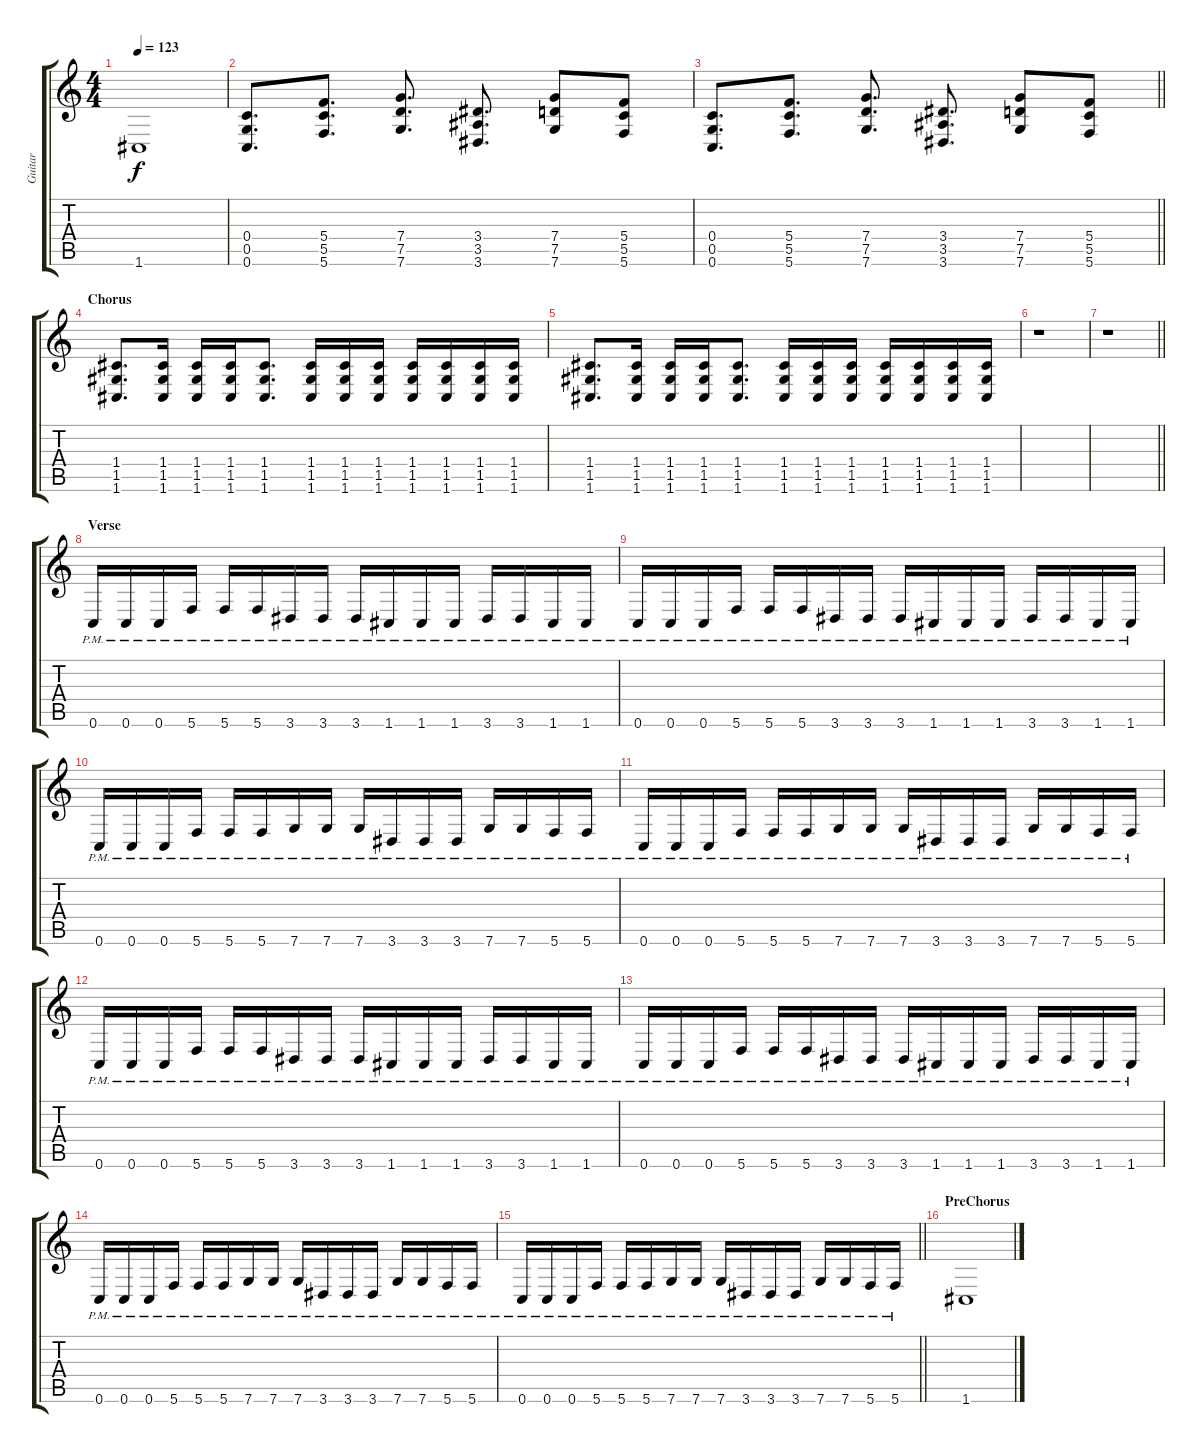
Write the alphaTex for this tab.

\track ("Guitar" "Guitar") {instrument distortionguitar}
\staff {score tabs}
\tuning (D4 A3 F3 C3 G2 C2) {hide}
\ts (4 4)
\tempo 123
\clef g2
\ks c
1.6{t}.1{dy f} |
(0.4 0.5 0.6).8{d volume 16 balance 0 instrument distortionguitar} (5.4 5.5 5.6).8{d} (7.4 7.5 7.6).8{d} (3.4 3.5 3.6).8{d} (7.4 7.5 7.6).8 (5.4 5.5 5.6).8 |
\barLineRight lightlight
(0.4 0.5 0.6).8{d} (5.4 5.5 5.6).8{d} (7.4 7.5 7.6).8{d} (3.4 3.5 3.6).8{d} (7.4 7.5 7.6).8 (5.4 5.5 5.6).8 |
\section ("" "Chorus")
(1.4 1.5 1.6).8{d} (1.4 1.5 1.6).16 (1.4 1.5 1.6).16 (1.4 1.5 1.6).16 (1.4 1.5 1.6).8{d} (1.4 1.5 1.6).16 (1.4 1.5 1.6).16 (1.4 1.5 1.6).16 (1.4 1.5 1.6).16 (1.4 1.5 1.6).16 (1.4 1.5 1.6).16 (1.4 1.5 1.6).16 |
(1.4 1.5 1.6).8{d} (1.4 1.5 1.6).16 (1.4 1.5 1.6).16 (1.4 1.5 1.6).16 (1.4 1.5 1.6).8{d} (1.4 1.5 1.6).16 (1.4 1.5 1.6).16 (1.4 1.5 1.6).16 (1.4 1.5 1.6).16 (1.4 1.5 1.6).16 (1.4 1.5 1.6).16 (1.4 1.5 1.6).16 |
r.1 |
\barLineRight lightlight
r.1 |
\section ("" "Verse")
0.6{pm}.16 0.6{pm}.16 0.6{pm}.16 5.6{pm}.16 5.6{pm}.16 5.6{pm}.16 3.6{pm}.16 3.6{pm}.16 3.6{pm}.16 1.6{pm}.16 1.6{pm}.16 1.6{pm}.16 3.6{pm}.16 3.6{pm}.16 1.6{pm}.16 1.6{pm}.16 |
0.6{pm}.16 0.6{pm}.16 0.6{pm}.16 5.6{pm}.16 5.6{pm}.16 5.6{pm}.16 3.6{pm}.16 3.6{pm}.16 3.6{pm}.16 1.6{pm}.16 1.6{pm}.16 1.6{pm}.16 3.6{pm}.16 3.6{pm}.16 1.6{pm}.16 1.6{pm}.16 |
0.6{pm}.16 0.6{pm}.16 0.6{pm}.16 5.6{pm}.16 5.6{pm}.16 5.6{pm}.16 7.6{pm}.16 7.6{pm}.16 7.6{pm}.16 3.6{pm}.16 3.6{pm}.16 3.6{pm}.16 7.6{pm}.16 7.6{pm}.16 5.6{pm}.16 5.6{pm}.16 |
0.6{pm}.16 0.6{pm}.16 0.6{pm}.16 5.6{pm}.16 5.6{pm}.16 5.6{pm}.16 7.6{pm}.16 7.6{pm}.16 7.6{pm}.16 3.6{pm}.16 3.6{pm}.16 3.6{pm}.16 7.6{pm}.16 7.6{pm}.16 5.6{pm}.16 5.6{pm}.16 |
0.6{pm}.16 0.6{pm}.16 0.6{pm}.16 5.6{pm}.16 5.6{pm}.16 5.6{pm}.16 3.6{pm}.16 3.6{pm}.16 3.6{pm}.16 1.6{pm}.16 1.6{pm}.16 1.6{pm}.16 3.6{pm}.16 3.6{pm}.16 1.6{pm}.16 1.6{pm}.16 |
0.6{pm}.16 0.6{pm}.16 0.6{pm}.16 5.6{pm}.16 5.6{pm}.16 5.6{pm}.16 3.6{pm}.16 3.6{pm}.16 3.6{pm}.16 1.6{pm}.16 1.6{pm}.16 1.6{pm}.16 3.6{pm}.16 3.6{pm}.16 1.6{pm}.16 1.6{pm}.16 |
0.6{pm}.16 0.6{pm}.16 0.6{pm}.16 5.6{pm}.16 5.6{pm}.16 5.6{pm}.16 7.6{pm}.16 7.6{pm}.16 7.6{pm}.16 3.6{pm}.16 3.6{pm}.16 3.6{pm}.16 7.6{pm}.16 7.6{pm}.16 5.6{pm}.16 5.6{pm}.16 |
\barLineRight lightlight
0.6{pm}.16 0.6{pm}.16 0.6{pm}.16 5.6{pm}.16 5.6{pm}.16 5.6{pm}.16 7.6{pm}.16 7.6{pm}.16 7.6{pm}.16 3.6{pm}.16 3.6{pm}.16 3.6{pm}.16 7.6{pm}.16 7.6{pm}.16 5.6{pm}.16 5.6{pm}.16 |
\section ("" "PreChorus")
1.6.1{volume 10 balance 8}
